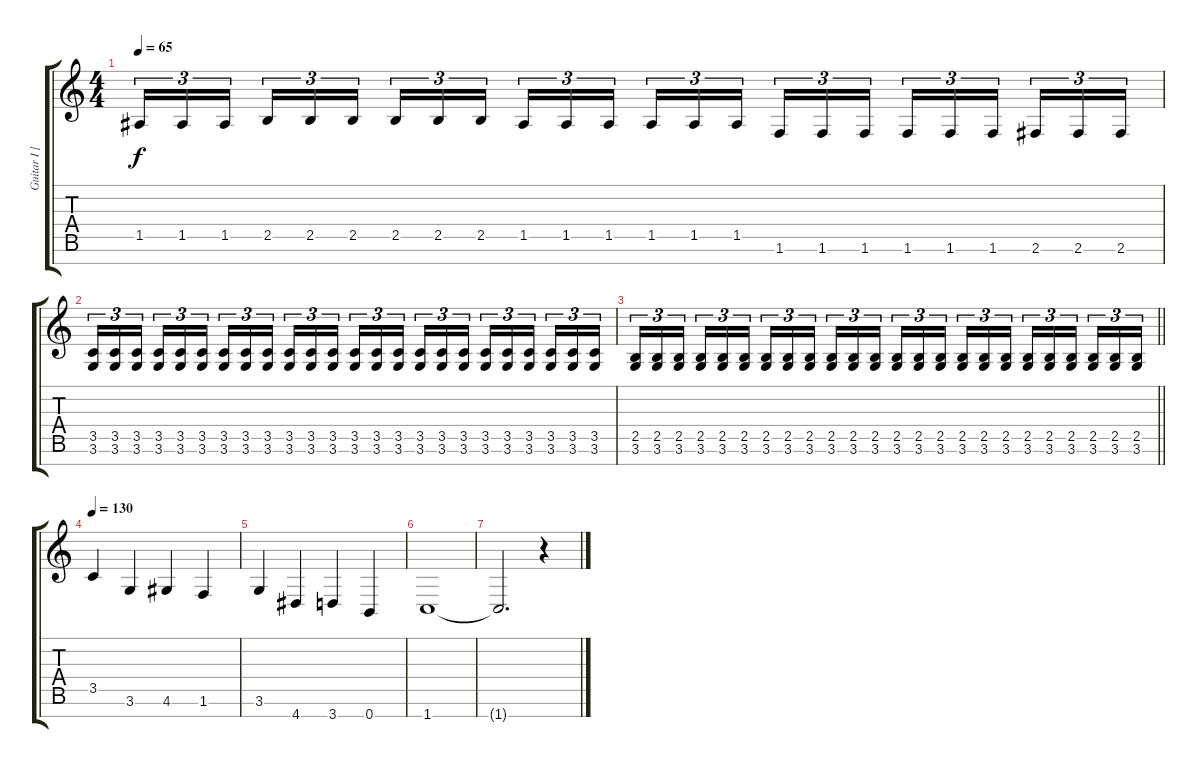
\track ("Guitar I [Ihsahn]" "Guitar I [") {instrument distortionguitar}
\staff {score tabs}
\tuning (E4 B3 G3 D3 A2 E2 B1) {hide}
\ts (4 4)
\tempo 65
\clef g2
\ks c
1.5.16{tu (3 2) dy f} 1.5.16{tu (3 2)} 1.5.16{tu (3 2) beam splitsecondary} 2.5.16{tu (3 2)} 2.5.16{tu (3 2)} 2.5.16{tu (3 2)} 2.5.16{tu (3 2)} 2.5.16{tu (3 2)} 2.5.16{tu (3 2) beam splitsecondary} 1.5.16{tu (3 2)} 1.5.16{tu (3 2)} 1.5.16{tu (3 2)} 1.5.16{tu (3 2)} 1.5.16{tu (3 2)} 1.5.16{tu (3 2) beam splitsecondary} 1.6.16{tu (3 2)} 1.6.16{tu (3 2)} 1.6.16{tu (3 2)} 1.6.16{tu (3 2)} 1.6.16{tu (3 2)} 1.6.16{tu (3 2) beam splitsecondary} 2.6.16{tu (3 2)} 2.6.16{tu (3 2)} 2.6.16{tu (3 2)} |
(3.5 3.6).16{tu (3 2)} (3.5 3.6).16{tu (3 2)} (3.5 3.6).16{tu (3 2) beam splitsecondary} (3.5 3.6).16{tu (3 2)} (3.5 3.6).16{tu (3 2)} (3.5 3.6).16{tu (3 2)} (3.5 3.6).16{tu (3 2)} (3.5 3.6).16{tu (3 2)} (3.5 3.6).16{tu (3 2) beam splitsecondary} (3.5 3.6).16{tu (3 2)} (3.5 3.6).16{tu (3 2)} (3.5 3.6).16{tu (3 2)} (3.5 3.6).16{tu (3 2)} (3.5 3.6).16{tu (3 2)} (3.5 3.6).16{tu (3 2) beam splitsecondary} (3.5 3.6).16{tu (3 2)} (3.5 3.6).16{tu (3 2)} (3.5 3.6).16{tu (3 2)} (3.5 3.6).16{tu (3 2)} (3.5 3.6).16{tu (3 2)} (3.5 3.6).16{tu (3 2) beam splitsecondary} (3.5 3.6).16{tu (3 2)} (3.5 3.6).16{tu (3 2)} (3.5 3.6).16{tu (3 2)} |
\barLineRight lightlight
(2.5 3.6).16{tu (3 2)} (2.5 3.6).16{tu (3 2)} (2.5 3.6).16{tu (3 2) beam splitsecondary} (2.5 3.6).16{tu (3 2)} (2.5 3.6).16{tu (3 2)} (2.5 3.6).16{tu (3 2)} (2.5 3.6).16{tu (3 2)} (2.5 3.6).16{tu (3 2)} (2.5 3.6).16{tu (3 2) beam splitsecondary} (2.5 3.6).16{tu (3 2)} (2.5 3.6).16{tu (3 2)} (2.5 3.6).16{tu (3 2)} (2.5 3.6).16{tu (3 2)} (2.5 3.6).16{tu (3 2)} (2.5 3.6).16{tu (3 2) beam splitsecondary} (2.5 3.6).16{tu (3 2)} (2.5 3.6).16{tu (3 2)} (2.5 3.6).16{tu (3 2)} (2.5 3.6).16{tu (3 2)} (2.5 3.6).16{tu (3 2)} (2.5 3.6).16{tu (3 2) beam splitsecondary} (2.5 3.6).16{tu (3 2)} (2.5 3.6).16{tu (3 2)} (2.5 3.6).16{tu (3 2)} |
\tempo 130
3.5.4 3.6.4 4.6.4 1.6.4 |
3.6.4 4.7.4 3.7.4 0.7.4 |
1.7.1 |
1.7{t}.2{d} r.4
